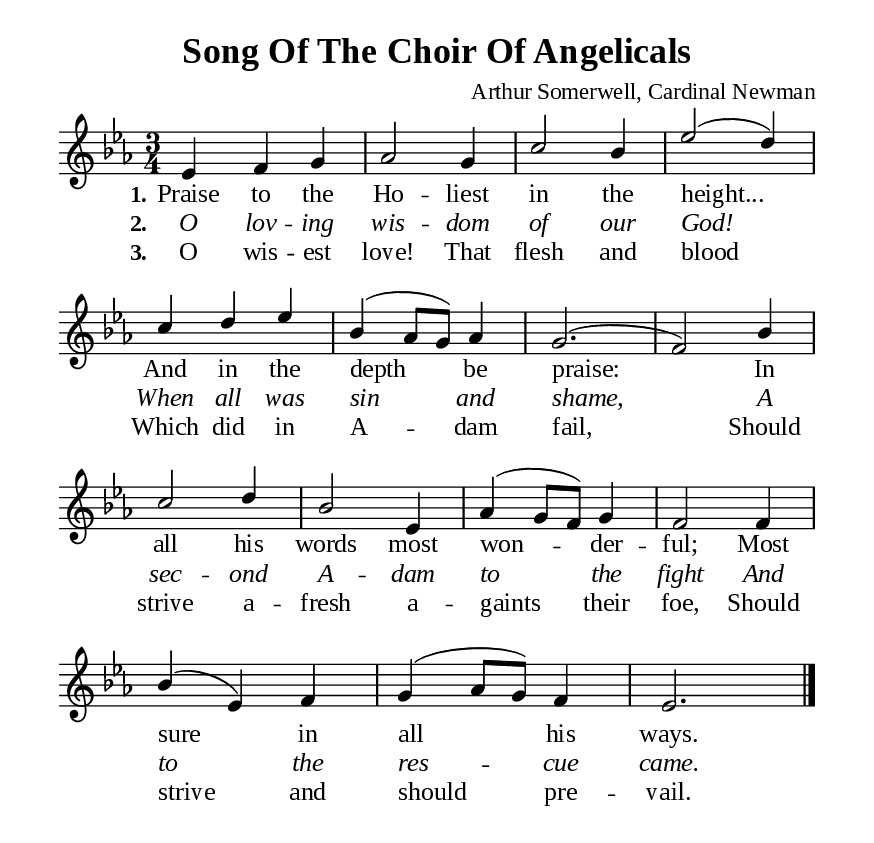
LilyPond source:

\version "2.18.2"

\header {
  title = "Song Of The Choir Of Angelicals"
  composer = "Arthur Somerwell, Cardinal Newman"
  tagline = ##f
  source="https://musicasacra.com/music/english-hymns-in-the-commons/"
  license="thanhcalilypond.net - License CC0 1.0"
}

global= {
  \key ees \major
  \time 3/4
  \override Score.BarNumber.break-visibility = ##(#f #f #f)
  \override Lyrics.LyricSpace.minimum-distance = #3.0
}

\paper {
  #(set-paper-size "a5")
  top-margin = 10\mm
  bottom-margin = 5\mm
  left-margin = 10\mm
  right-margin = 10\mm
  indent = #0
  #(define fonts
	 (make-pango-font-tree "Liberation Serif"
	 		       "Liberation Serif"
			       "Liberation Serif"
			       (/ 20 20)))
  system-system-spacing = #'((basic-distance . 3) (padding . 3))
}

printItalic = \with {
  \override LyricText.font-shape = #'italic
}

% Verse music
musicVerseSoprano = \relative c' {
  %{	01	%} ees4 f g |
  %{	02	%} aes2 g4 |
  %{	03	%} c2 bes4 |
  %{	04	%} ees2 (d4) |
  %{	05	%} c d ees |
  %{	06	%} bes (aes8 g) aes4 |
  %{	07	%} g2. ( |
  %{	08	%} f2) bes4 |
  %{	09	%} c2 d4 |
  %{	10	%} bes2 ees,4 |
  %{	11	%} aes (g8 f) g4 |
  %{	12	%} f2 f4 |
  %{	13	%} bes (ees,) f |
  %{	14	%} g (aes8 g) f4 |
  %{	15	%} ees2. \bar "|."
}

% Verse lyrics
verseOne = \lyricmode {
  \set stanza = #"1."
  Praise to the Ho -- liest in the height...
  And in the depth be praise:
  In all his words most won -- der -- ful;
  Most sure in all his ways.
}

verseTwo = \lyricmode {
  \set stanza = #"2."
  O lov -- ing wis -- dom of our God!
  When all was sin and shame,
  A sec -- ond A -- dam to the fight
  And to the res -- cue came.
}

verseThree = \lyricmode {
  \set stanza = #"3."
  O wis -- est love! That flesh and blood
  Which did in A -- dam fail,
  Should strive a -- fresh a -- gaints their foe,
  Should strive and should pre -- vail.
}

% Layout
\score {
    \new ChoirStaff <<
      \new Staff <<
        \clef "treble"
        \new Voice = "sopranos" { \global \stemUp \slurUp \musicVerseSoprano }
      >>
      \new Lyrics \lyricsto sopranos \verseOne
      \new Lyrics \printItalic \lyricsto sopranos \verseTwo
      \new Lyrics \lyricsto sopranos \verseThree
    >>
}
